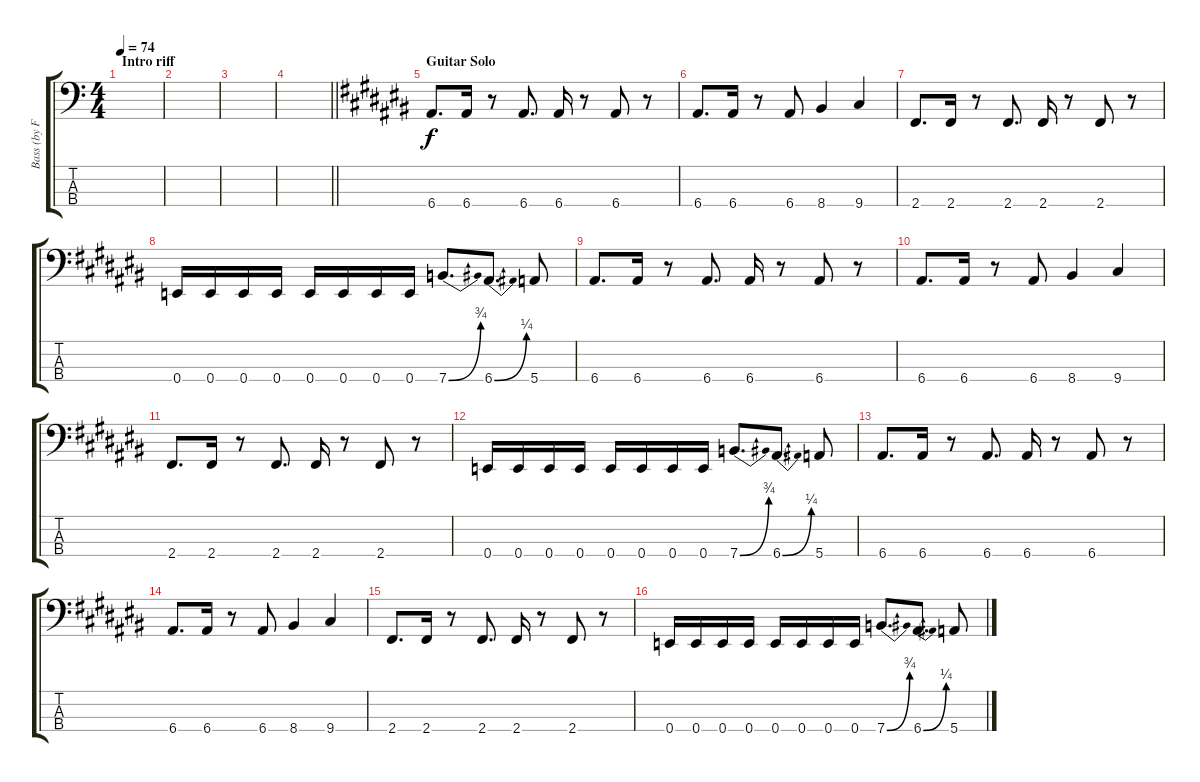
\track ("Bass (by FleX)" "Bass (by F") {instrument electricbassfinger}
\staff {score tabs}
\tuning (G2 D2 A1 E1) {hide}
\ts (4 4)
\section ("" "Intro riff")
\tempo 74
\clef f4
\ks c
|
|
|
\barLineRight lightlight
|
\section ("" "Guitar Solo")
\ks a#minor
6.4.8{d} 6.4.16 r.8 6.4.8{d} 6.4.16 r.8 6.4.8 r.8 |
6.4.8{d} 6.4.16 r.8 6.4.8 8.4.4 9.4.4 |
2.4.8{d} 2.4.16 r.8 2.4.8{d} 2.4.16 r.8 2.4.8 r.8 |
0.4.16 0.4.16 0.4.16 0.4.16 0.4.16 0.4.16 0.4.16 0.4.16 7.4{be (bend 0 0 60 3)}.8{d} 6.4{be (bend 0 0 60 1)}.8{d} 5.4.8 |
6.4.8{d} 6.4.16 r.8 6.4.8{d} 6.4.16 r.8 6.4.8 r.8 |
6.4.8{d} 6.4.16 r.8 6.4.8 8.4.4 9.4.4 |
2.4.8{d} 2.4.16 r.8 2.4.8{d} 2.4.16 r.8 2.4.8 r.8 |
0.4.16 0.4.16 0.4.16 0.4.16 0.4.16 0.4.16 0.4.16 0.4.16 7.4{be (bend 0 0 60 3)}.8{d} 6.4{be (bend 0 0 60 1)}.8{d} 5.4.8 |
6.4.8{d} 6.4.16 r.8 6.4.8{d} 6.4.16 r.8 6.4.8 r.8 |
6.4.8{d} 6.4.16 r.8 6.4.8 8.4.4 9.4.4 |
2.4.8{d} 2.4.16 r.8 2.4.8{d} 2.4.16 r.8 2.4.8 r.8 |
0.4.16 0.4.16 0.4.16 0.4.16 0.4.16 0.4.16 0.4.16 0.4.16 7.4{be (bend 0 0 60 3)}.8{d} 6.4{be (bend 0 0 60 1)}.8{d} 5.4.8
